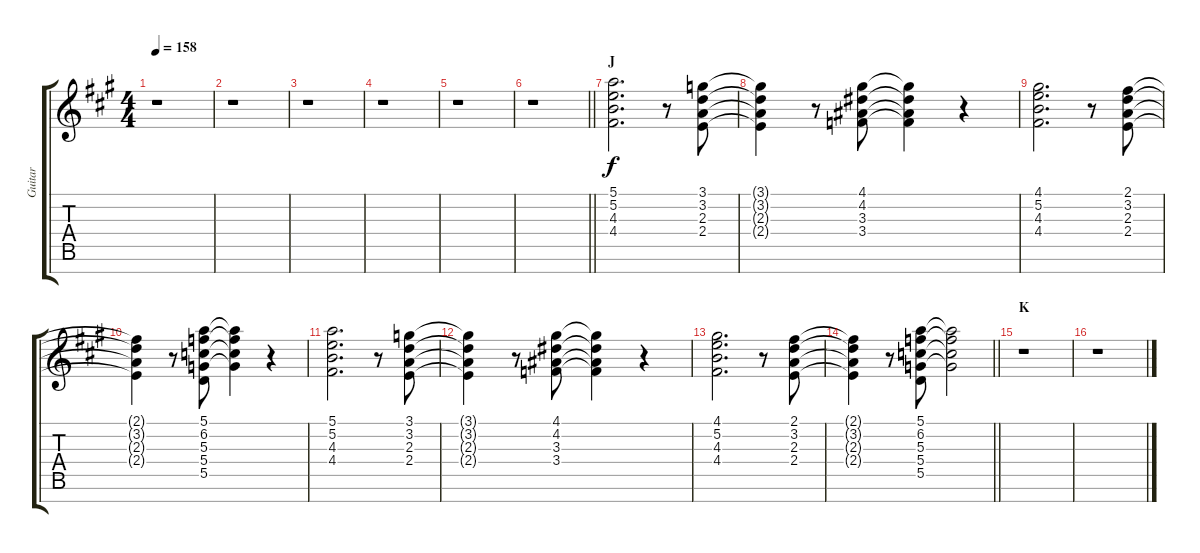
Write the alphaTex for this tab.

\track ("Guitar" "Guitar") {instrument distortionguitar}
\staff {score tabs}
\tuning (E4 B3 G3 D3 A2 E2 B1) {hide}
\ts (4 4)
\tempo 158
\clef g2
\ks a
r.1{dy ff} |
r.1 |
r.1 |
r.1 |
r.1 |
\barLineRight lightlight
r.1 |
\section ("" "J")
(5.1 5.2 4.3 4.4).2{d dy f instrument electricguitarjazz} r.8 (3.1 3.2 2.3 2.4).8 |
(3.1{t} 3.2{t} 2.3{t} 2.4{t}).4 r.8 (4.1 4.2 3.3 3.4).8 (4.1{t} 4.2{t} 3.3{t} 3.4{t}).4 r.4 |
(4.1 5.2 4.3 4.4).2{d} r.8 (2.1 3.2 2.3 2.4).8 |
(2.1{t} 3.2{t} 2.3{t} 2.4{t}).4 r.8 (5.1 6.2 5.3 5.4 5.5).8 (5.1{t} 6.2{t} 5.3{t} 5.4{t}).4 r.4 |
(5.1 5.2 4.3 4.4).2{d} r.8 (3.1 3.2 2.3 2.4).8 |
(3.1{t} 3.2{t} 2.3{t} 2.4{t}).4 r.8 (4.1 4.2 3.3 3.4).8 (4.1{t} 4.2{t} 3.3{t} 3.4{t}).4 r.4 |
(4.1 5.2 4.3 4.4).2{d} r.8 (2.1 3.2 2.3 2.4).8 |
\barLineRight lightlight
(2.1{t} 3.2{t} 2.3{t} 2.4{t}).4 r.8 (5.1 6.2 5.3 5.4 5.5).8 (5.1{t} 6.2{t} 5.3{t} 5.4{t}).2 |
\section ("" "K")
r.1 |
r.1
